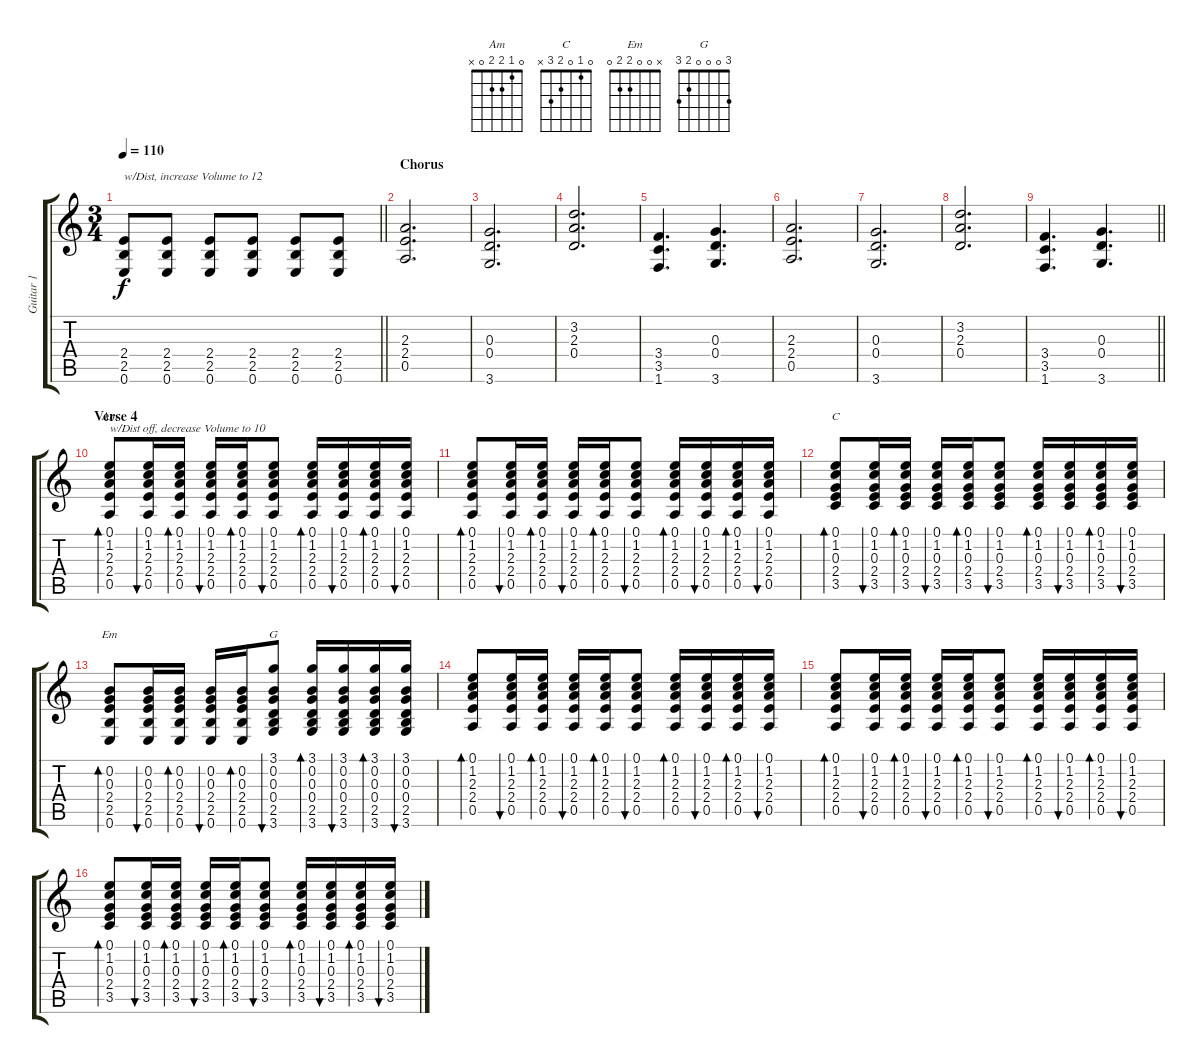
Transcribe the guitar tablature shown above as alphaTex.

\track ("Guitar 1" "Guitar 1") {instrument acousticguitarsteel}
\staff {score tabs}
\tuning (E4 B3 G3 D3 A2 E2) {hide}
\chord ("Am" 0 1 2 2 0 x)
\chord ("C" 0 1 0 2 3 x)
\chord ("Em" x 0 0 2 2 0)
\chord ("G" 3 0 0 0 2 3)
\ts (3 4)
\tempo 110
\clef g2
\barLineRight lightlight
\ks c
(2.4 2.5 0.6).8{txt "w/Dist, increase Volume to 12" dy f volume 12 instrument distortionguitar} (2.4 2.5 0.6).8 (2.4 2.5 0.6).8 (2.4 2.5 0.6).8 (2.4 2.5 0.6).8 (2.4 2.5 0.6).8 |
\section ("" "Chorus")
(2.3 2.4 0.5).2{d} |
(0.3 0.4 3.6).2{d} |
(3.2 2.3 0.4).2{d} |
(3.4 3.5 1.6).4{d} (0.3 0.4 3.6).4{d} |
(2.3 2.4 0.5).2{d} |
(0.3 0.4 3.6).2{d} |
(3.2 2.3 0.4).2{d} |
\barLineRight lightlight
(3.4 3.5 1.6).4{d} (0.3 0.4 3.6).4{d} |
\section ("" "Verse 4")
(0.1 1.2 2.3 2.4 0.5).8{bd 60 ch "Am" txt "w/Dist off, decrease Volume to 10" volume 10 instrument acousticguitarsteel} (0.1 1.2 2.3 2.4 0.5).16{bu 60} (0.1 1.2 2.3 2.4 0.5).16{bd 60} (0.1 1.2 2.3 2.4 0.5).16{bu 60} (0.1 1.2 2.3 2.4 0.5).16{bd 60} (0.1 1.2 2.3 2.4 0.5).8{bu 60} (0.1 1.2 2.3 2.4 0.5).16{bd 60} (0.1 1.2 2.3 2.4 0.5).16{bu 60} (0.1 1.2 2.3 2.4 0.5).16{bd 60} (0.1 1.2 2.3 2.4 0.5).16{bu 60} |
(0.1 1.2 2.3 2.4 0.5).8{bd 60} (0.1 1.2 2.3 2.4 0.5).16{bu 60} (0.1 1.2 2.3 2.4 0.5).16{bd 60} (0.1 1.2 2.3 2.4 0.5).16{bu 60} (0.1 1.2 2.3 2.4 0.5).16{bd 60} (0.1 1.2 2.3 2.4 0.5).8{bu 60} (0.1 1.2 2.3 2.4 0.5).16{bd 60} (0.1 1.2 2.3 2.4 0.5).16{bu 60} (0.1 1.2 2.3 2.4 0.5).16{bd 60} (0.1 1.2 2.3 2.4 0.5).16{bu 60} |
(0.1 1.2 0.3 2.4 3.5).8{bd 60 ch "C"} (0.1 1.2 0.3 2.4 3.5).16{bu 60} (0.1 1.2 0.3 2.4 3.5).16{bd 60} (0.1 1.2 0.3 2.4 3.5).16{bu 60} (0.1 1.2 0.3 2.4 3.5).16{bd 60} (0.1 1.2 0.3 2.4 3.5).8{bu 60} (0.1 1.2 0.3 2.4 3.5).16{bd 60} (0.1 1.2 0.3 2.4 3.5).16{bu 60} (0.1 1.2 0.3 2.4 3.5).16{bd 60} (0.1 1.2 0.3 2.4 3.5).16{bu 60} |
(0.2 0.3 2.4 2.5 0.6).8{bd 60 ch "Em"} (0.2 0.3 2.4 2.5 0.6).16{bu 60} (0.2 0.3 2.4 2.5 0.6).16{bd 60} (0.2 0.3 2.4 2.5 0.6).16{bu 60} (0.2 0.3 2.4 2.5 0.6).16{bd 60} (3.1 0.2 0.3 0.4 2.5 3.6).8{bu 60 ch "G"} (3.1 0.2 0.3 0.4 2.5 3.6).16{bd 60} (3.1 0.2 0.3 0.4 2.5 3.6).16{bu 60} (3.1 0.2 0.3 0.4 2.5 3.6).16{bd 60} (3.1 0.2 0.3 0.4 2.5 3.6).16{bu 60} |
(0.1 1.2 2.3 2.4 0.5).8{bd 60} (0.1 1.2 2.3 2.4 0.5).16{bu 60} (0.1 1.2 2.3 2.4 0.5).16{bd 60} (0.1 1.2 2.3 2.4 0.5).16{bu 60} (0.1 1.2 2.3 2.4 0.5).16{bd 60} (0.1 1.2 2.3 2.4 0.5).8{bu 60} (0.1 1.2 2.3 2.4 0.5).16{bd 60} (0.1 1.2 2.3 2.4 0.5).16{bu 60} (0.1 1.2 2.3 2.4 0.5).16{bd 60} (0.1 1.2 2.3 2.4 0.5).16{bu 60} |
(0.1 1.2 2.3 2.4 0.5).8{bd 60} (0.1 1.2 2.3 2.4 0.5).16{bu 60} (0.1 1.2 2.3 2.4 0.5).16{bd 60} (0.1 1.2 2.3 2.4 0.5).16{bu 60} (0.1 1.2 2.3 2.4 0.5).16{bd 60} (0.1 1.2 2.3 2.4 0.5).8{bu 60} (0.1 1.2 2.3 2.4 0.5).16{bd 60} (0.1 1.2 2.3 2.4 0.5).16{bu 60} (0.1 1.2 2.3 2.4 0.5).16{bd 60} (0.1 1.2 2.3 2.4 0.5).16{bu 60} |
(0.1 1.2 0.3 2.4 3.5).8{bd 60} (0.1 1.2 0.3 2.4 3.5).16{bu 60} (0.1 1.2 0.3 2.4 3.5).16{bd 60} (0.1 1.2 0.3 2.4 3.5).16{bu 60} (0.1 1.2 0.3 2.4 3.5).16{bd 60} (0.1 1.2 0.3 2.4 3.5).8{bu 60} (0.1 1.2 0.3 2.4 3.5).16{bd 60} (0.1 1.2 0.3 2.4 3.5).16{bu 60} (0.1 1.2 0.3 2.4 3.5).16{bd 60} (0.1 1.2 0.3 2.4 3.5).16{bu 60}
